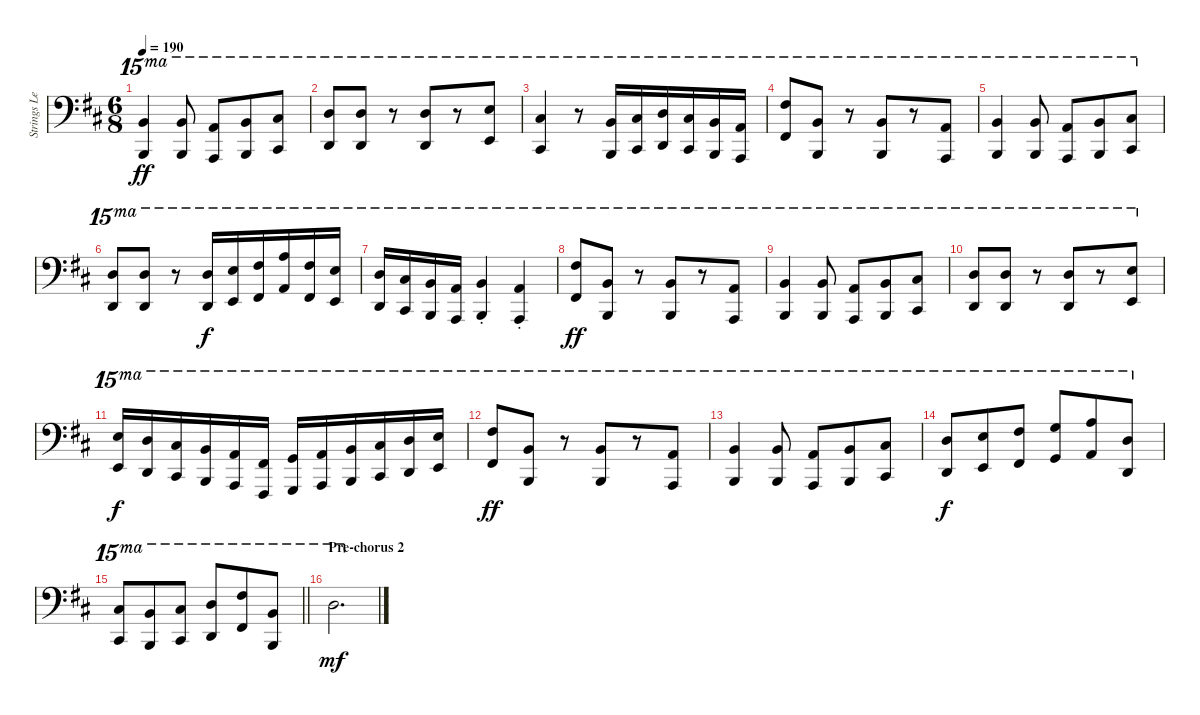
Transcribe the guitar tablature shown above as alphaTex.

\track ("Strings Lead" "Strings Le") {instrument stringensemble1}
\staff {score}
\tuning (Db4 Ab3 E3 B2 Gb2 A1) {hide}
\ts (6 8)
\tempo 190
\clef f4
\ks bminor
(10.1 3.2).4{ot 15ma dy ff} (10.1 3.2).8{ot 15ma} (8.1 1.2).8{ot 15ma} (10.1 3.2).8{ot 15ma} (0.1 17.2).8{ot 15ma} |
(13.1 6.2).8{ot 15ma} (13.1 6.2).8{ot 15ma} r.8{ot 15ma} (13.1 6.2).8{ot 15ma} r.8{ot 15ma} (15.1 8.2).8{ot 15ma} |
(0.1 17.2).4{ot 15ma} r.8{ot 15ma} (10.1 3.2).16{ot 15ma} (12.1 5.2).16{ot 15ma} (13.1 6.2).16{ot 15ma} (12.1 5.2).16{ot 15ma} (10.1 3.2).16{ot 15ma} (8.1 1.2).16{ot 15ma} |
(5.1 22.2).8{ot 15ma} (10.1 3.2).8{ot 15ma} r.8{ot 15ma} (10.1 3.2).8{ot 15ma} r.8{ot 15ma} (8.1 1.2).8{ot 15ma} |
(10.1 3.2).4{ot 15ma} (10.1 3.2).8{ot 15ma} (8.1 1.2).8{ot 15ma} (10.1 3.2).8{ot 15ma} (0.1 17.2).8{ot 15ma} |
(13.1 6.2).8{ot 15ma} (13.1 6.2).8{ot 15ma} r.8{ot 15ma} (13.1 6.2).16{ot 15ma dy f} (15.1 8.2).16{ot 15ma} (17.1 10.2).16{ot 15ma} (20.1 13.2).16{ot 15ma} (17.1 10.2).16{ot 15ma} (15.1 8.2).16{ot 15ma} |
(13.1 6.2).16{ot 15ma} (12.1 5.2).16{ot 15ma} (10.1 3.2).16{ot 15ma} (8.1 1.2).16{ot 15ma} (10.1{st} 3.2).4{ot 15ma} (8.1{st} 1.2).4{ot 15ma} |
(5.1 22.2).8{ot 15ma dy ff} (10.1 3.2).8{ot 15ma} r.8{ot 15ma} (10.1 3.2).8{ot 15ma} r.8{ot 15ma} (8.1 1.2).8{ot 15ma} |
(10.1 3.2).4{ot 15ma} (10.1 3.2).8{ot 15ma} (8.1 1.2).8{ot 15ma} (10.1 3.2).8{ot 15ma} (0.1 17.2).8{ot 15ma} |
(13.1 6.2).8{ot 15ma} (13.1 6.2).8{ot 15ma} r.8{ot 15ma} (13.1 6.2).8{ot 15ma} r.8{ot 15ma} (15.1 8.2).8{ot 15ma} |
(15.1 8.2).16{ot 15ma dy f} (13.1 6.2).16{ot 15ma} (12.1 5.2).16{ot 15ma} (10.1 3.2).16{ot 15ma} (8.1 1.2).16{ot 15ma} (5.1 2.3).16{ot 15ma} (6.1 3.3).16{ot 15ma} (8.1 1.2).16{ot 15ma} (10.1 3.2).16{ot 15ma} (12.1 5.2).16{ot 15ma} (13.1 6.2).16{ot 15ma} (15.1 8.2).16{ot 15ma} |
(5.1 22.2).8{ot 15ma dy ff} (10.1 3.2).8{ot 15ma} r.8{ot 15ma} (10.1 3.2).8{ot 15ma} r.8{ot 15ma} (8.1 1.2).8{ot 15ma} |
(10.1 3.2).4{ot 15ma} (10.1 3.2).8{ot 15ma} (8.1 1.2).8{ot 15ma} (10.1 3.2).8{ot 15ma} (0.1 17.2).8{ot 15ma} |
(13.1 6.2).8{ot 15ma dy f} (15.1 8.2).8{ot 15ma} (17.1 10.2).8{ot 15ma} (18.1 11.2).8{ot 15ma} (20.1 13.2).8{ot 15ma} (13.1 6.2).8{ot 15ma} |
\barLineRight lightlight
(12.1 5.2).8{ot 15ma} (10.1 3.2).8{ot 15ma} (12.1 5.2).8{ot 15ma} (13.1 6.2).8{ot 15ma} (17.1 10.2).8{ot 15ma} (10.1 3.2).8{ot 15ma} |
\section ("" "Pre-chorus 2")
13.1.2{d ot 15ma dy mf}
